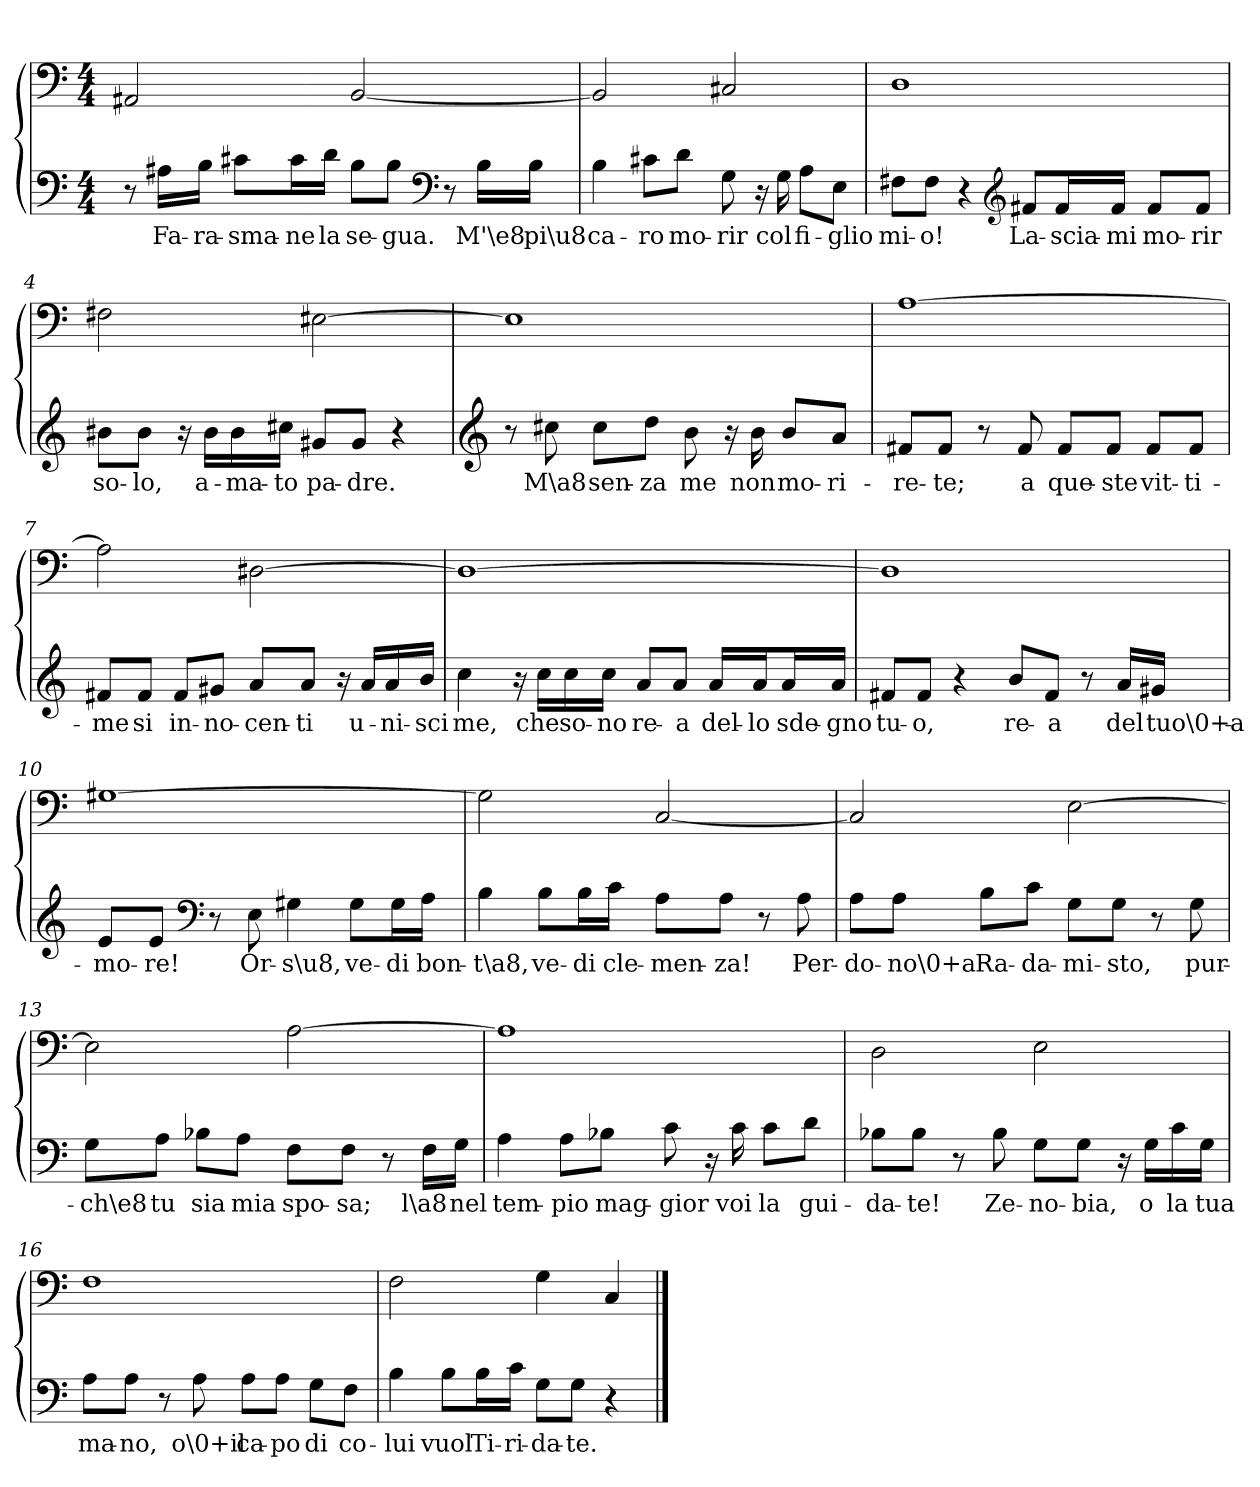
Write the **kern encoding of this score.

**kern	**text	**kern
*part1	*part1	*part1
*staff2	*staff2	*staff1
*clefF4	*	*clefF4
*k[]	*	*k[]
*a:	*	*a:
*M4/4	*	*M4/4
=1	=1	=1
8r	.	2AA#X/
16A#X\LL	Fa-	.
16B\JJ	-ra-	.
8c#X\L	-sma-	.
16c#\L	-ne	.
16d\JJ	la	.
8B\L	se-	[2BB/
8B\J	-gua.	.
*clefF4	*	*
8r	.	.
16B\LL	M'\e8	.
16B\JJ	pi\u8	.
=2	=2	=2
4B\	ca-	2BB/]
8c#X\L	-ro	.
8d\J	mo-	.
8G\	-rir	2C#X/
16r	.	.
16G\	col	.
8A\L	fi-	.
8E\J	-glio	.
=3	=3	=3
8F#X\L	mi-	1D\
8F#\J	-o!	.
4r	.	.
*clefG2	*	*
8f#X/L	La-	.
16f#/L	-scia-	.
16f#/JJ	-mi	.
8f#/L	mo-	.
8f#/J	-rir	.
=4	=4	=4
8b#X\L	so-	2F#X\
8b#\J	-lo,	.
16r	.	.
16b#\LL	a-	.
16b#\	-ma-	.
16cc#X\JJ	-to	.
8g#X/L	pa-	[2E#X\
8g#/J	-dre.	.
4r	.	.
=5	=5	=5
*clefG2	*	*
8r	.	1E#\]
8cc#X\	M\a8	.
8cc#\L	sen-	.
8dd\J	-za	.
8b\	me	.
16r	.	.
16b\	non	.
8b/L	mo-	.
8a/J	-ri-	.
=6	=6	=6
8f#X/L	-re-	[1A\
8f#/J	-te;	.
8r	.	.
8f#/	a	.
8f#/L	que-	.
8f#/J	-ste	.
8f#/L	vit-	.
8f#/J	-ti-	.
=7	=7	=7
8f#X/L	-me	2A\]
8f#/J	si	.
8f#/L	in-	.
8g#X/J	-no-	.
8a/L	-cen-	[2D#X\
8a/J	-ti	.
16r	.	.
16a/LL	u-	.
16a/	-ni-	.
16b/JJ	-sci	.
=8	=8	=8
4cc\	me,	1D#\_
16r	.	.
16cc\LL	che	.
16cc\	so-	.
16cc\JJ	-no	.
8a/L	re-	.
8a/J	-a	.
16a/LL	del-	.
16a/J	-lo	.
16a/L	sde-	.
16a/JJ	-gno	.
=9	=9	=9
8f#X/L	tu-	1D#\]
8f#/J	-o,	.
4r	.	.
8b/L	re-	.
8f#/J	-a	.
8r	.	.
16a/LL	del	.
16g#X/JJ	tuo\0+a-	.
=10	=10	=10
8e/L	-mo-	[1G#X\
8e/J	-re!	.
*clefF4	*	*
8r	.	.
8E\	Or-	.
4G#X\	-s\u8,	.
8G#\L	ve-	.
16G#\L	-di	.
16A\JJ	bon-	.
=11	=11	=11
4B\	-t\a8,	2G#\]
8B\L	ve-	.
16B\L	-di	.
16c\JJ	cle-	.
8A\L	-men-	[2C/
8A\J	-za!	.
8r	.	.
8A\	Per-	.
=12	=12	=12
8A\L	-do-	2C/]
8A\J	-no\0+a	.
8B\L	Ra-	.
8c\J	-da-	.
8G\L	-mi-	[2E\
8G\J	-sto,	.
8r	.	.
8G\	pur-	.
=13	=13	=13
8G\L	-ch\e8	2E\]
8A\J	tu	.
8B-X\L	sia	.
8A\J	mia	.
8F\L	spo-	[2A\
8F\J	-sa;	.
8r	.	.
16F\LL	l\a8	.
16G\JJ	nel	.
=14	=14	=14
4A\	tem-	1A\]
8A\L	-pio	.
8B-X\J	mag-	.
8c\	-gior	.
16r	.	.
16c\	voi	.
8c\L	la	.
8d\J	gui-	.
=15	=15	=15
8B-X\L	-da-	2D\
8B-\J	-te!	.
8r	.	.
8B-\	Ze-	.
8G\L	-no-	2E\
8G\J	-bia,	.
16r	.	.
16G\LL	o	.
16c\	la	.
16G\JJ	tua	.
=16	=16	=16
8A\L	ma-	1F\
8A\J	-no,	.
8r	.	.
8A\	o\0+il	.
8A\L	ca-	.
8A\J	-po	.
8G\L	di	.
8F\J	co-	.
=17	=17	=17
4B\	-lui	2F\
8B\L	vuol	.
16B\L	Ti-	.
16c\JJ	-ri-	.
8G\L	-da-	4G\
8G\J	-te.	.
4r	.	4C/
==	==	==
*-	*-	*-
